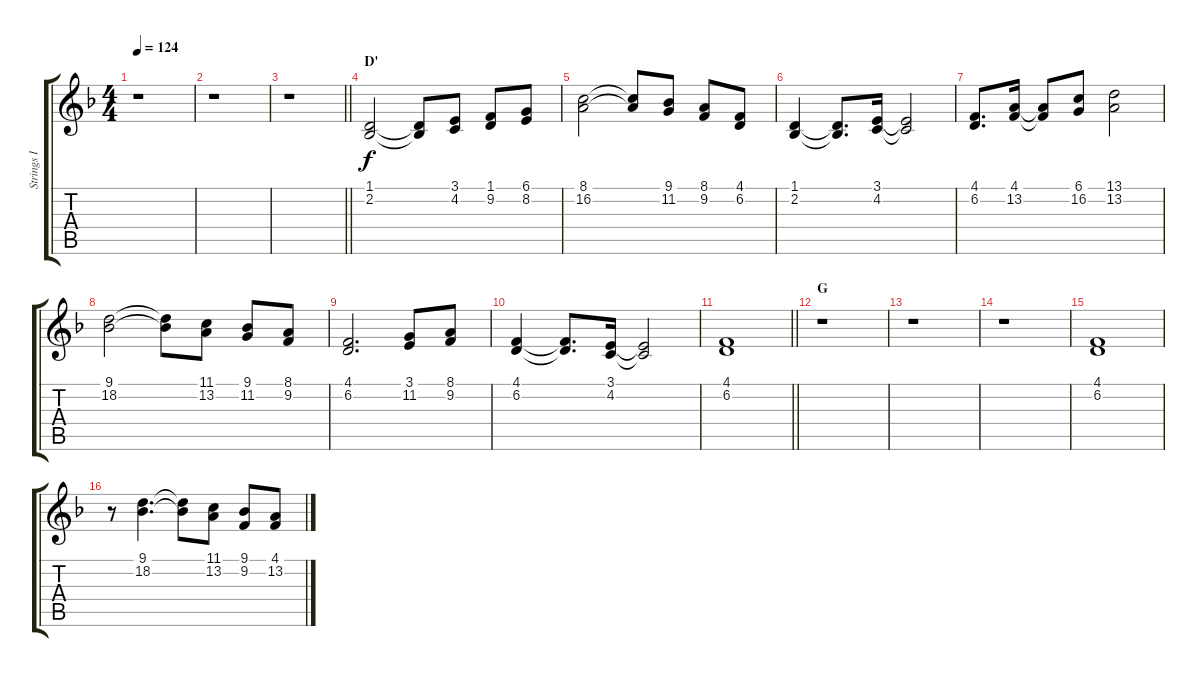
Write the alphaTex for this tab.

\track ("Strings I" "Strings I") {instrument stringensemble1}
\staff {score tabs}
\tuning (Db4 Ab3 E3 B2 Gb2 B1) {hide}
\ts (4 4)
\tempo 124
\clef g2
\ks f
r.1{dy f} |
r.1 |
\barLineRight lightlight
r.1 |
\section ("" "D'")
(1.1 2.2).2 (1.1{t} 2.2{t}).8 (3.1 4.2).8 (1.1 9.2).8 (6.1 8.2).8 |
(8.1 16.2).2 (8.1{t} 16.2{t}).8 (9.1 11.2).8 (8.1 9.2).8 (4.1 6.2).8 |
(1.1 2.2).4 (1.1{t} 2.2{t}).8{d} (3.1 4.2).16 (3.1{t} 4.2{t}).2 |
(4.1 6.2).8{d} (4.1 13.2).16 (4.1{t} 13.2{t}).8 (6.1 16.2).8 (13.1 13.2).2 |
(9.1 18.2).2 (9.1{t} 18.2{t}).8 (11.1 13.2).8 (9.1 11.2).8 (8.1 9.2).8 |
(4.1 6.2).2{d} (3.1 11.2).8 (8.1 9.2).8 |
(4.1 6.2).4 (4.1{t} 6.2{t}).8{d} (3.1 4.2).16 (3.1{t} 4.2{t}).2 |
\barLineRight lightlight
(4.1 6.2).1 |
\section ("" "G")
r.1 |
r.1 |
r.1 |
(4.1 6.2).1{volume 10} |
r.8 (9.1 18.2).4{d} (9.1{t} 18.2{t}).8 (11.1 13.2).8 (9.1 9.2).8 (4.1 13.2).8
